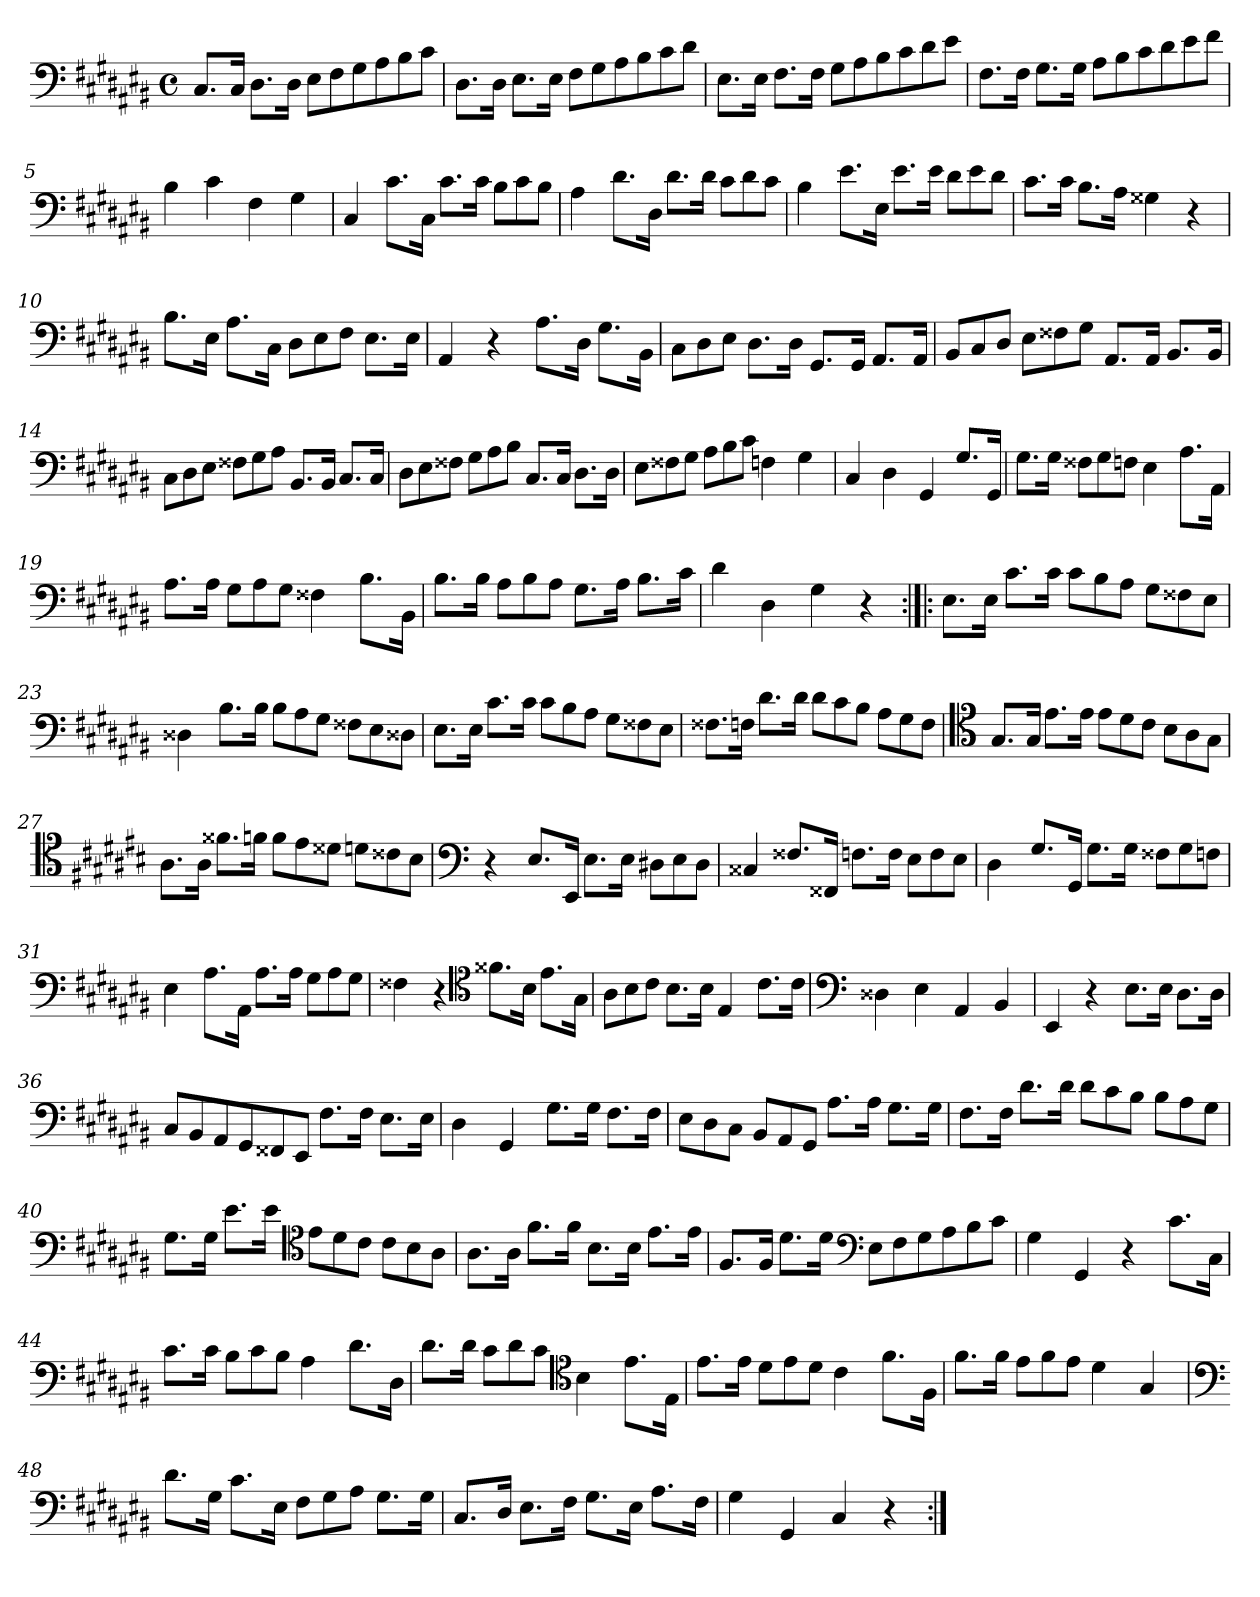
**kern
*part1
*staff1
*clefF4
*k[f#c#g#d#a#e#b#]
*C#:
*M4/4
*met(c)
=1
8.C#L
16C#Jk
8.D#L
16D#Jk
*Xtuplet
12E#L
12F#
12G#
12A#
12B#
12c#J
=2
8.D#L
16D#Jk
8.E#L
16E#Jk
12F#L
12G#
12A#
12B#
12c#
12d#J
=3
8.E#L
16E#Jk
8.F#L
16F#Jk
12G#L
12A#
12B#
12c#
12d#
12e#J
=4
8.F#L
16F#Jk
8.G#L
16G#Jk
12A#L
12B#
12c#
12d#
12e#
12f#J
=5
4B#
4c#
4F#
4G#
=6
4C#
8.c#L
16C#Jk
8.c#L
16c#Jk
12B#L
12c#
12B#J
=7
4A#
8.d#L
16D#Jk
8.d#L
16d#Jk
12c#L
12d#
12c#J
=8
4B#
8.e#L
16E#Jk
8.e#L
16e#Jk
12d#L
12e#
12d#J
=9
8.c#L
16c#Jk
8.B#L
16A#Jk
4G##X
4r
=10
8.B#L
16E#Jk
8.A#L
16C#Jk
12D#L
12E#
12F#J
8.E#L
16E#Jk
=11
4AA#
4r
8.A#L
16D#Jk
8.G#L
16BB#Jk
=12
12C#L
12D#
12E#J
8.D#L
16D#Jk
8.GG#L
16GG#Jk
8.AA#L
16AA#Jk
=13
12BB#L
12C#
12D#J
12E#L
12F##X
12G#J
8.AA#L
16AA#Jk
8.BB#L
16BB#Jk
=14
12C#L
12D#
12E#J
12F##XL
12G#
12A#J
8.BB#L
16BB#Jk
8.C#L
16C#Jk
=15
12D#L
12E#
12F##XJ
12G#L
12A#
12B#J
8.C#L
16C#Jk
8.D#L
16D#Jk
=16
12E#L
12F##X
12G#J
12A#L
12B#
12c#J
4F
4G#
=17
4C#
4D#
4GG#
8.G#L
16GG#Jk
=18
8.G#L
16G#Jk
12F##XL
12G#
12FJ
4E#
8.A#L
16AA#Jk
=19
8.A#L
16A#Jk
12G#L
12A#
12G#J
4F##X
8.B#L
16BB#Jk
=20
8.B#L
16B#Jk
12A#L
12B#
12A#J
8.G#L
16A#Jk
8.B#L
16c#Jk
=21
4d#
4D#
4G#
4r
=22:|!|:
8.E#L
16E#Jk
8.c#L
16c#Jk
12c#L
12B#
12A#J
12G#L
12F##X
12E#J
=23
4D##X
8.B#L
16B#Jk
12B#L
12A#
12G#J
12F##XL
12E#
12D##XJ
=24
8.E#L
16E#Jk
8.c#L
16c#Jk
12c#L
12B#
12A#J
12G#L
12F##X
12E#J
=25
8.F##XL
16FJk
8.d#L
16d#Jk
12d#L
12c#
12B#J
12A#L
12G#
12FJ
=26
*clefC4
8.G#L
16G#Jk
8.e#L
16e#Jk
12e#L
12d#
12c#J
12B#L
12A#
12G#J
=27
8.A#L
16A#Jk
8.f##XL
16fJk
12fL
12e#
12d##XJ
12dL
12c##X
12B#J
=28
*clefF4
4r
8.E#L
16EE#Jk
8.E#L
16E#Jk
12D#XL
12E#
12D#J
=29
4C##X
8.F##XL
16FF##XJk
8.FL
16FJk
12E#L
12F
12E#J
=30
4D#
8.G#L
16GG#Jk
8.G#L
16G#Jk
12F##XL
12G#
12FJ
=31
4E#
8.A#L
16AA#Jk
8.A#L
16A#Jk
12G#L
12A#
12G#J
=32
4F##X
4r
*clefC4
8.f##XL
16B#Jk
8.e#L
16G#Jk
=33
12A#L
12B#
12c#J
8.B#L
16B#Jk
4E#
8.c#L
16c#Jk
=34
*clefF4
4D##X
4E#
4AA#
4BB#
=35
4EE#
4r
8.E#L
16E#Jk
8.D#L
16D#Jk
=36
12C#L
12BB#
12AA#
12GG#
12FF##X
12EE#J
8.F#L
16F#Jk
8.E#L
16E#Jk
=37
4D#
4GG#
8.G#L
16G#Jk
8.F#L
16F#Jk
=38
12E#L
12D#
12C#J
12BB#L
12AA#
12GG#J
8.A#L
16A#Jk
8.G#L
16G#Jk
=39
8.F#L
16F#Jk
8.d#L
16d#Jk
12d#L
12c#
12B#J
12B#L
12A#
12G#J
=40
8.G#L
16G#Jk
8.e#L
16e#Jk
*clefC4
12e#L
12d#
12c#J
12c#L
12B#
12A#J
=41
8.A#L
16A#Jk
8.f#L
16f#Jk
8.B#L
16B#Jk
8.e#L
16e#Jk
=42
8.F#L
16F#Jk
8.d#L
16d#Jk
*clefF4
12E#L
12F#
12G#
12A#
12B#
12c#J
=43
4G#
4GG#
4r
8.c#L
16C#Jk
=44
8.c#L
16c#Jk
12B#L
12c#
12B#J
4A#
8.d#L
16D#Jk
=45
8.d#L
16d#Jk
12c#L
12d#
12c#J
*clefC4
4B#
8.e#L
16E#Jk
=46
8.e#L
16e#Jk
12d#L
12e#
12d#J
4c#
8.f#L
16F#Jk
=47
8.f#L
16f#Jk
12e#L
12f#
12e#J
4d#
4G#
=48
*clefF4
8.d#L
16G#Jk
8.c#L
16E#Jk
12F#L
12G#
12A#J
8.G#L
16G#Jk
=49
8.C#L
16D#Jk
8.E#L
16F#Jk
8.G#L
16E#Jk
8.A#L
16F#Jk
=50
4G#
4GG#
4C#
4r
=:|!
*-
